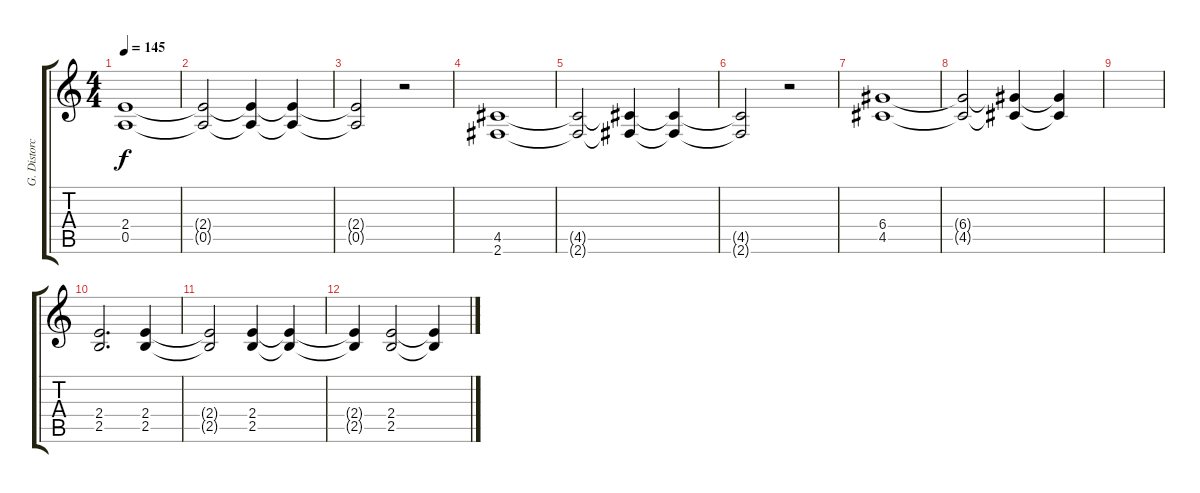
\track ("G. Distorción" "G. Distorc") {instrument distortionguitar}
\staff {score tabs}
\tuning (E4 B3 G3 D3 A2 E2) {hide}
\ts (4 4)
\tempo 145
\clef g2
\ks c
(2.4 0.5).1{dy f} |
(2.4{t} 0.5{t}).2 (2.4{t} 0.5{t}).4 (2.4{t} 0.5{t}).4 |
(2.4{t} 0.5{t}).2 r.2 |
(4.5 2.6).1 |
(4.5{t} 2.6{t}).2 (4.5{t} 2.6{t}).4 (4.5{t} 2.6{t}).4 |
(4.5{t} 2.6{t}).2 r.2 |
(6.4 4.5).1 |
(6.4{t} 4.5{t}).2 (6.4{t} 4.5{t}).4 (6.4{t} 4.5{t}).4 |
|
(2.4 2.5).2{d} (2.4 2.5).4 |
(2.4{t} 2.5{t}).2 (2.4 2.5).4 (2.4{t} 2.5{t}).4 |
(2.4{t} 2.5{t}).4 (2.4 2.5).2 (2.4{t} 2.5{t}).4
